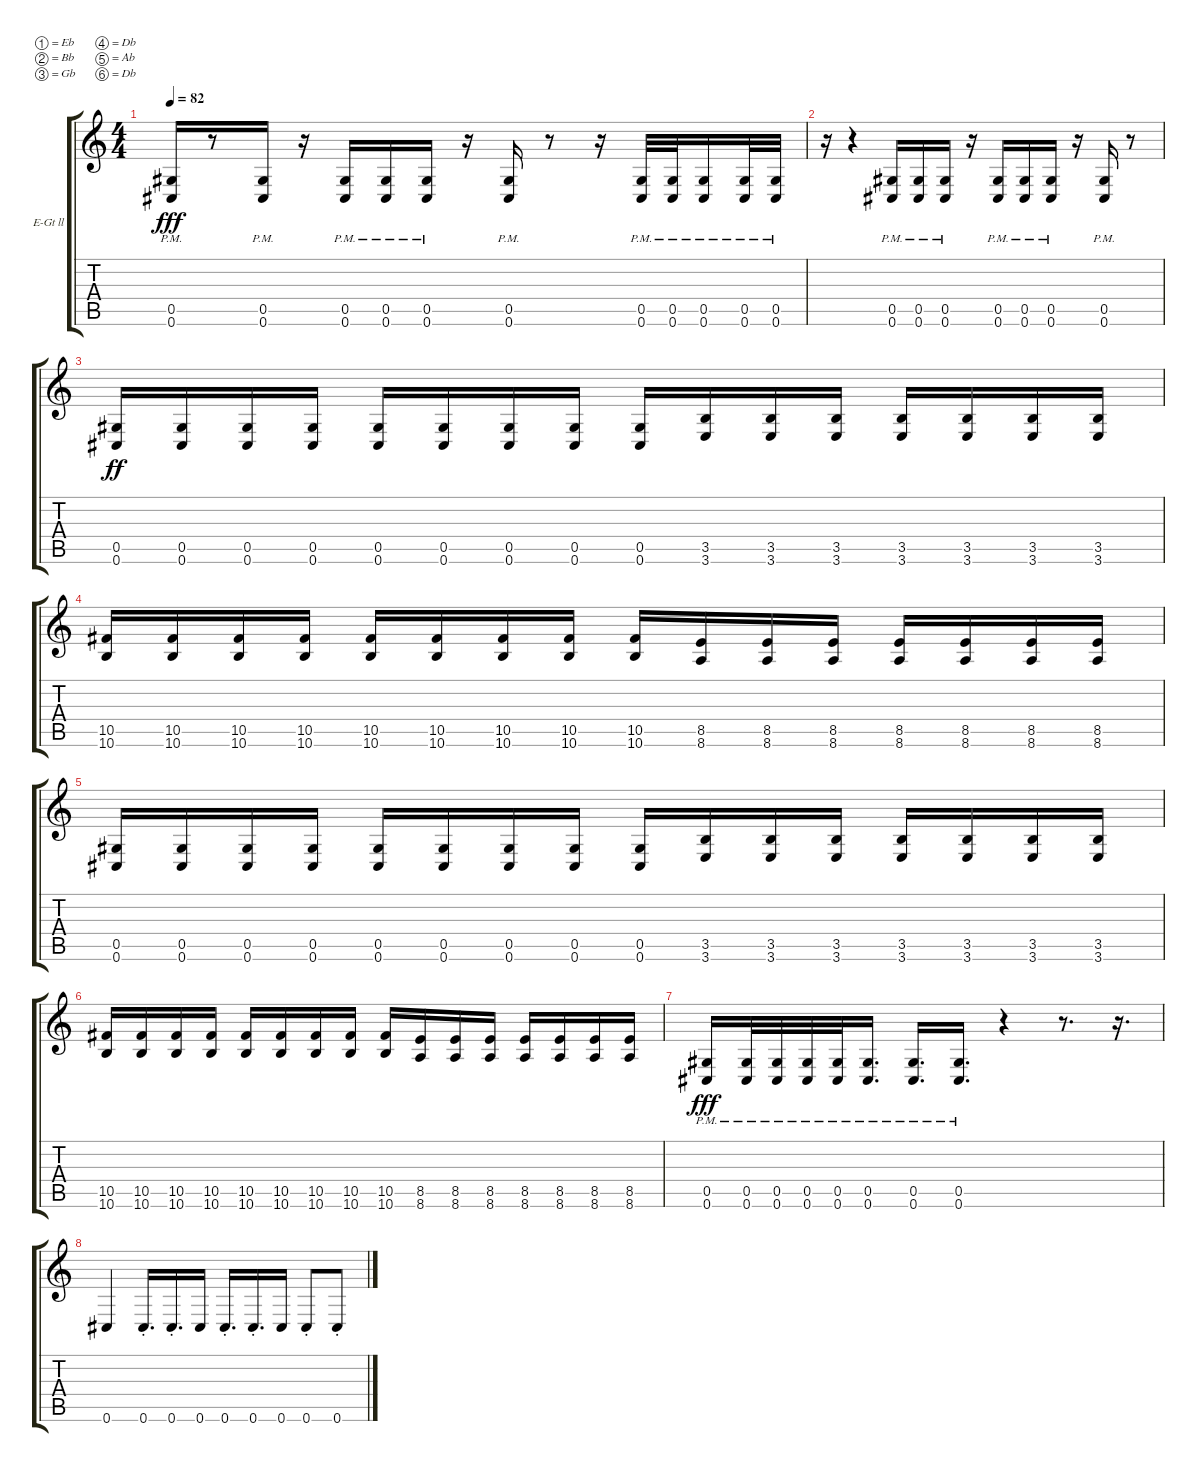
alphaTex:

\defaultSystemsLayout 4
\bracketExtendMode groupsimilarinstruments
\firstSystemTrackNameOrientation horizontal
\otherSystemsTrackNameOrientation horizontal
\track ("Guitar ll" "E-Gt ll") {instrument overdrivenguitar}
\staff {score tabs}
\tuning (Eb4 Bb3 Gb3 Db3 Ab2 Db2)
\ts (4 4)
\tempo 82
\clef g2
\ks c
(0.5{pm} 0.6{pm}).16{dy fff} r.8 (0.6{pm} 0.5{pm}).16 r.16 (0.6{pm} 0.5{pm}).16 (0.6{pm} 0.5{pm}).16 (0.6{pm} 0.5{pm}).16 r.16 (0.6{pm} 0.5{pm}).16 r.8 r.16 (0.5{pm} 0.6{pm}).32 (0.6{pm} 0.5{pm}).32 (0.6{pm} 0.5{pm}).16 (0.5{pm} 0.6{pm}).32 (0.5{pm} 0.6{pm}).32 |
r.16 r.4 (0.5{pm} 0.6{pm}).16 (0.6{pm} 0.5{pm}).16 (0.6{pm} 0.5{pm}).16 r.16 (0.5{pm} 0.6{pm}).16 (0.5{pm} 0.6{pm}).16 (0.5{pm} 0.6{pm}).16 r.16 (0.6{pm} 0.5{pm}).16 r.8 |
(0.6 0.5).16{dy ff} (0.6 0.5).16 (0.6 0.5).16 (0.6 0.5).16 (0.6 0.5).16 (0.6 0.5).16 (0.6 0.5).16 (0.6 0.5).16 (0.6 0.5).16 (3.6 3.5).16 (3.6 3.5).16 (3.6 3.5).16 (3.6 3.5).16 (3.6 3.5).16 (3.6 3.5).16 (3.6 3.5).16 |
(10.6 10.5).16 (10.6 10.5).16 (10.6 10.5).16 (10.6 10.5).16 (10.6 10.5).16 (10.6 10.5).16 (10.6 10.5).16 (10.6 10.5).16 (10.6 10.5).16 (8.6 8.5).16 (8.6 8.5).16 (8.6 8.5).16 (8.6 8.5).16 (8.6 8.5).16 (8.6 8.5).16 (8.6 8.5).16 |
(0.6 0.5).16 (0.6 0.5).16 (0.6 0.5).16 (0.6 0.5).16 (0.6 0.5).16 (0.6 0.5).16 (0.6 0.5).16 (0.6 0.5).16 (0.6 0.5).16 (3.6 3.5).16 (3.6 3.5).16 (3.6 3.5).16 (3.6 3.5).16 (3.6 3.5).16 (3.6 3.5).16 (3.6 3.5).16 |
(10.6 10.5).16 (10.6 10.5).16 (10.6 10.5).16 (10.6 10.5).16 (10.6 10.5).16 (10.6 10.5).16 (10.6 10.5).16 (10.6 10.5).16 (10.6 10.5).16 (8.6 8.5).16 (8.6 8.5).16 (8.6 8.5).16 (8.6 8.5).16 (8.6 8.5).16 (8.6 8.5).16 (8.6 8.5).16 |
(0.6{pm} 0.5{pm}).16{dy fff} (0.5{pm} 0.6{pm}).32 (0.6{pm} 0.5{pm}).32 (0.6{pm} 0.5{pm}).32 (0.6{pm} 0.5{pm}).32 (0.5{pm} 0.6{pm}).16{d} (0.5{pm} 0.6{pm}).16{d} (0.5{pm} 0.6{pm}).16{d} r.4 r.8{d} r.16{d} |
0.6.4 0.6{st}.16{d} 0.6{st}.16{d} 0.6.16 0.6{st}.16{d} 0.6{st}.16{d} 0.6.16 0.6{st}.8 0.6{st}.8
